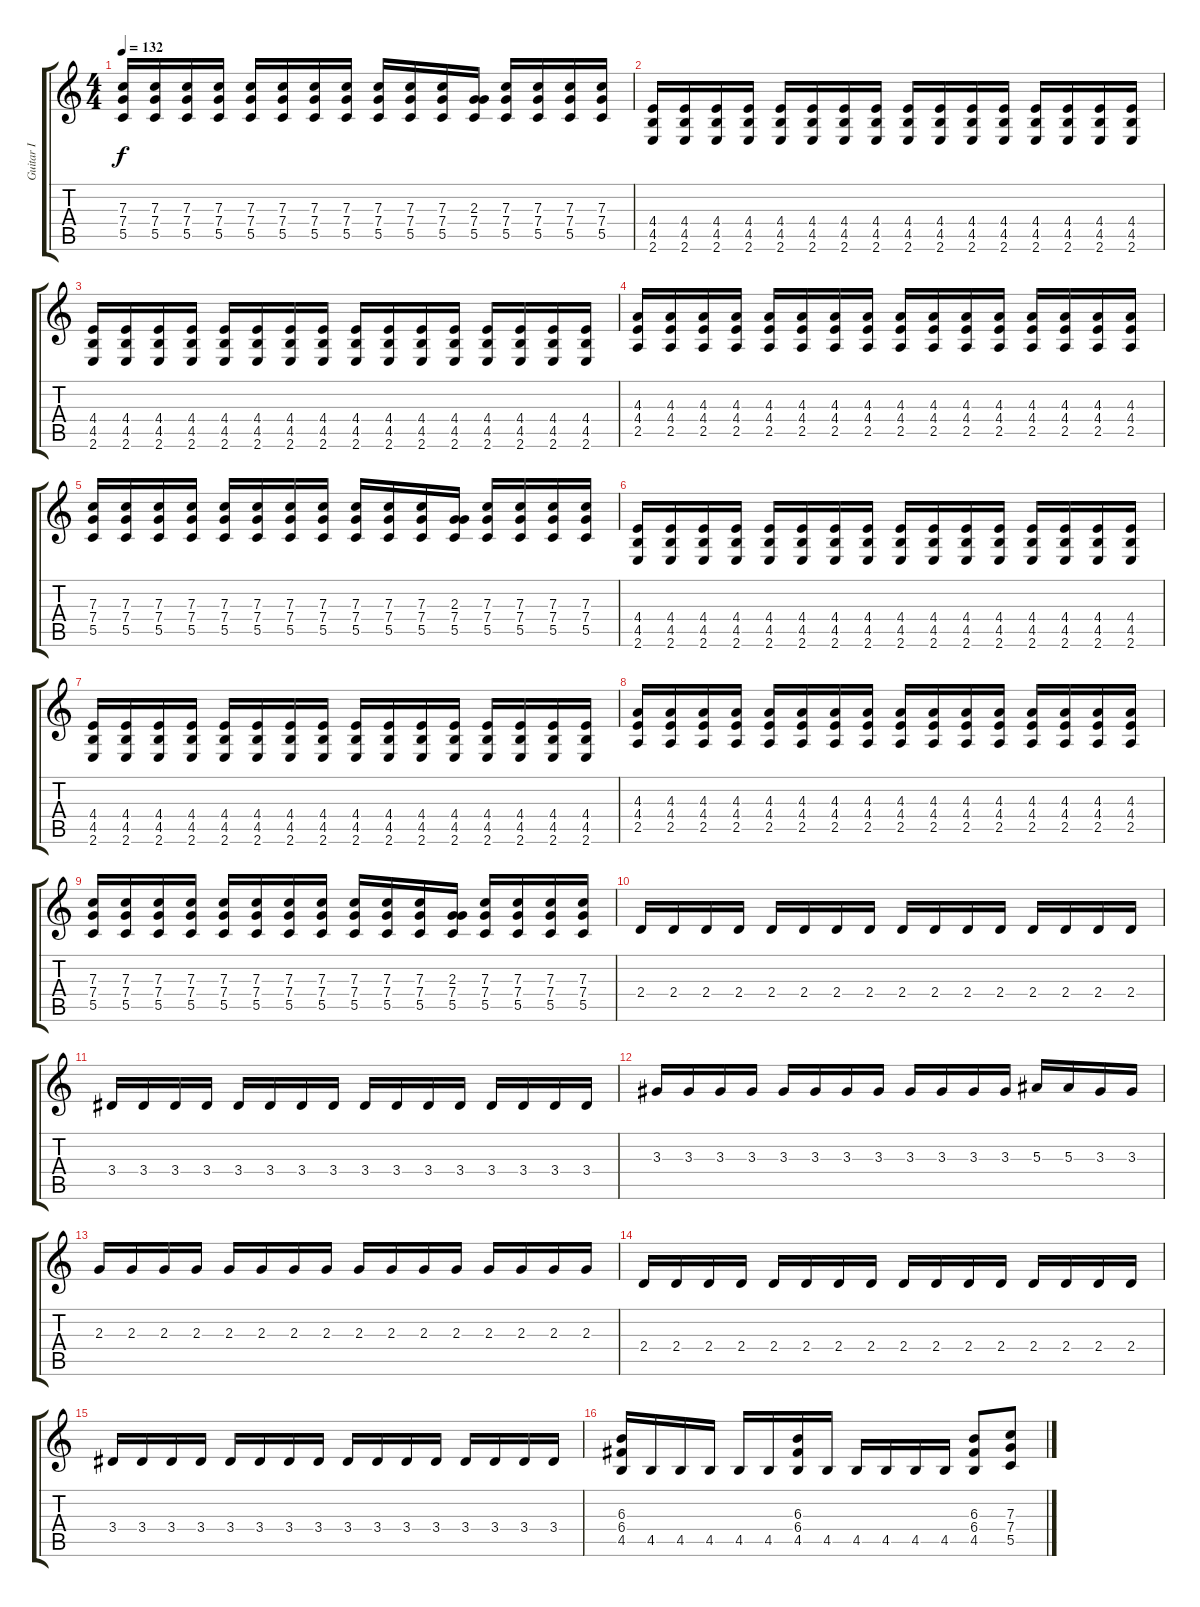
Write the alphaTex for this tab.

\track ("Guitar I" "Guitar I") {instrument distortionguitar}
\staff {score tabs}
\tuning (D4 A3 F3 C3 G2 D2) {hide}
\ts (4 4)
\tempo 132
\clef g2
\ks c
(7.3 7.4 5.5).16{dy f} (7.3 7.4 5.5).16 (7.3 7.4 5.5).16 (7.3 7.4 5.5).16 (7.3 7.4 5.5).16 (7.3 7.4 5.5).16 (7.3 7.4 5.5).16 (7.3 7.4 5.5).16 (7.3 7.4 5.5).16 (7.3 7.4 5.5).16 (7.3 7.4 5.5).16 (2.3 7.4 5.5).16 (7.3 7.4 5.5).16 (7.3 7.4 5.5).16 (7.3 7.4 5.5).16 (7.3 7.4 5.5).16 |
(4.4 4.5 2.6).16 (4.4 4.5 2.6).16 (4.4 4.5 2.6).16 (4.4 4.5 2.6).16 (4.4 4.5 2.6).16 (4.4 4.5 2.6).16 (4.4 4.5 2.6).16 (4.4 4.5 2.6).16 (4.4 4.5 2.6).16 (4.4 4.5 2.6).16 (4.4 4.5 2.6).16 (4.4 4.5 2.6).16 (4.4 4.5 2.6).16 (4.4 4.5 2.6).16 (4.4 4.5 2.6).16 (4.4 4.5 2.6).16 |
(4.4 4.5 2.6).16 (4.4 4.5 2.6).16 (4.4 4.5 2.6).16 (4.4 4.5 2.6).16 (4.4 4.5 2.6).16 (4.4 4.5 2.6).16 (4.4 4.5 2.6).16 (4.4 4.5 2.6).16 (4.4 4.5 2.6).16 (4.4 4.5 2.6).16 (4.4 4.5 2.6).16 (4.4 4.5 2.6).16 (4.4 4.5 2.6).16 (4.4 4.5 2.6).16 (4.4 4.5 2.6).16 (4.4 4.5 2.6).16 |
(4.3 4.4 2.5).16 (4.3 4.4 2.5).16 (4.3 4.4 2.5).16 (4.3 4.4 2.5).16 (4.3 4.4 2.5).16 (4.3 4.4 2.5).16 (4.3 4.4 2.5).16 (4.3 4.4 2.5).16 (4.3 4.4 2.5).16 (4.3 4.4 2.5).16 (4.3 4.4 2.5).16 (4.3 4.4 2.5).16 (4.3 4.4 2.5).16 (4.3 4.4 2.5).16 (4.3 4.4 2.5).16 (4.3 4.4 2.5).16 |
(7.3 7.4 5.5).16 (7.3 7.4 5.5).16 (7.3 7.4 5.5).16 (7.3 7.4 5.5).16 (7.3 7.4 5.5).16 (7.3 7.4 5.5).16 (7.3 7.4 5.5).16 (7.3 7.4 5.5).16 (7.3 7.4 5.5).16 (7.3 7.4 5.5).16 (7.3 7.4 5.5).16 (2.3 7.4 5.5).16 (7.3 7.4 5.5).16 (7.3 7.4 5.5).16 (7.3 7.4 5.5).16 (7.3 7.4 5.5).16 |
(4.4 4.5 2.6).16 (4.4 4.5 2.6).16 (4.4 4.5 2.6).16 (4.4 4.5 2.6).16 (4.4 4.5 2.6).16 (4.4 4.5 2.6).16 (4.4 4.5 2.6).16 (4.4 4.5 2.6).16 (4.4 4.5 2.6).16 (4.4 4.5 2.6).16 (4.4 4.5 2.6).16 (4.4 4.5 2.6).16 (4.4 4.5 2.6).16 (4.4 4.5 2.6).16 (4.4 4.5 2.6).16 (4.4 4.5 2.6).16 |
(4.4 4.5 2.6).16 (4.4 4.5 2.6).16 (4.4 4.5 2.6).16 (4.4 4.5 2.6).16 (4.4 4.5 2.6).16 (4.4 4.5 2.6).16 (4.4 4.5 2.6).16 (4.4 4.5 2.6).16 (4.4 4.5 2.6).16 (4.4 4.5 2.6).16 (4.4 4.5 2.6).16 (4.4 4.5 2.6).16 (4.4 4.5 2.6).16 (4.4 4.5 2.6).16 (4.4 4.5 2.6).16 (4.4 4.5 2.6).16 |
(4.3 4.4 2.5).16 (4.3 4.4 2.5).16 (4.3 4.4 2.5).16 (4.3 4.4 2.5).16 (4.3 4.4 2.5).16 (4.3 4.4 2.5).16 (4.3 4.4 2.5).16 (4.3 4.4 2.5).16 (4.3 4.4 2.5).16 (4.3 4.4 2.5).16 (4.3 4.4 2.5).16 (4.3 4.4 2.5).16 (4.3 4.4 2.5).16 (4.3 4.4 2.5).16 (4.3 4.4 2.5).16 (4.3 4.4 2.5).16 |
(7.3 7.4 5.5).16 (7.3 7.4 5.5).16 (7.3 7.4 5.5).16 (7.3 7.4 5.5).16 (7.3 7.4 5.5).16 (7.3 7.4 5.5).16 (7.3 7.4 5.5).16 (7.3 7.4 5.5).16 (7.3 7.4 5.5).16 (7.3 7.4 5.5).16 (7.3 7.4 5.5).16 (2.3 7.4 5.5).16 (7.3 7.4 5.5).16 (7.3 7.4 5.5).16 (7.3 7.4 5.5).16 (7.3 7.4 5.5).16 |
2.4.16 2.4.16 2.4.16 2.4.16 2.4.16 2.4.16 2.4.16 2.4.16 2.4.16 2.4.16 2.4.16 2.4.16 2.4.16 2.4.16 2.4.16 2.4.16 |
3.4.16 3.4.16 3.4.16 3.4.16 3.4.16 3.4.16 3.4.16 3.4.16 3.4.16 3.4.16 3.4.16 3.4.16 3.4.16 3.4.16 3.4.16 3.4.16 |
3.3.16 3.3.16 3.3.16 3.3.16 3.3.16 3.3.16 3.3.16 3.3.16 3.3.16 3.3.16 3.3.16 3.3.16 5.3.16 5.3.16 3.3.16 3.3.16 |
2.3.16 2.3.16 2.3.16 2.3.16 2.3.16 2.3.16 2.3.16 2.3.16 2.3.16 2.3.16 2.3.16 2.3.16 2.3.16 2.3.16 2.3.16 2.3.16 |
2.4.16 2.4.16 2.4.16 2.4.16 2.4.16 2.4.16 2.4.16 2.4.16 2.4.16 2.4.16 2.4.16 2.4.16 2.4.16 2.4.16 2.4.16 2.4.16 |
3.4.16 3.4.16 3.4.16 3.4.16 3.4.16 3.4.16 3.4.16 3.4.16 3.4.16 3.4.16 3.4.16 3.4.16 3.4.16 3.4.16 3.4.16 3.4.16 |
(6.3 6.4 4.5).16 4.5.16 4.5.16 4.5.16 4.5.16 4.5.16 (6.3 6.4 4.5).16 4.5.16 4.5.16 4.5.16 4.5.16 4.5.16 (6.3 6.4 4.5).8 (7.3 7.4 5.5).8
